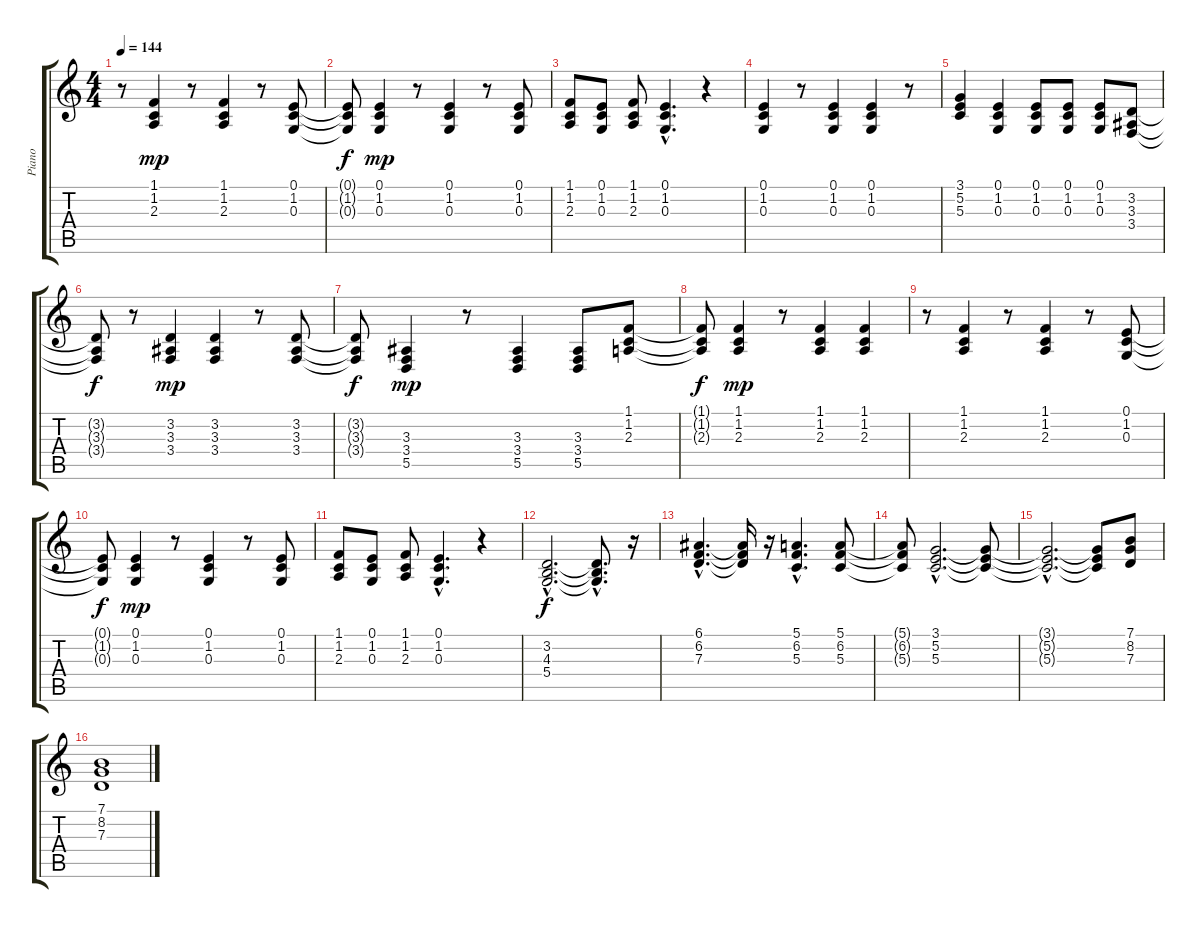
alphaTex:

\track ("Piano" "Piano") {instrument brightacousticpiano}
\staff {score tabs}
\tuning (E4 B3 G3 D3 A2 E2) {hide}
\ts (4 4)
\tempo 144
\clef g2
\ks c
r.8{dy mp} (1.1 1.2 2.3).4 r.8 (1.1 1.2 2.3).4 r.8 (0.1 1.2 0.3).8 |
(0.1{t} 1.2{t} 0.3{t}).8{dy f} (0.1 1.2 0.3).4{dy mp} r.8 (0.1 1.2 0.3).4 r.8 (0.1 1.2 0.3).8 |
(1.1 1.2 2.3).8 (0.1 1.2 0.3).8 (1.1 1.2 2.3).8 (0.1{hac} 1.2{hac} 0.3{hac}).4{d} r.4 |
(0.1 1.2 0.3).4 r.8 (0.1 1.2 0.3).4 (0.1 1.2 0.3).4 r.8 |
(3.1 5.2 5.3).4 (0.1 1.2 0.3).4 (0.1 1.2 0.3).8 (0.1 1.2 0.3).8 (0.1 1.2 0.3).8 (3.2 3.3 3.4).8 |
(3.2{t} 3.3{t} 3.4{t}).8{dy f} r.8 (3.2 3.3 3.4).4{dy mp} (3.2 3.3 3.4).4 r.8 (3.2 3.3 3.4).8 |
(3.2{t} 3.3{t} 3.4{t}).8{dy f} (3.3 3.4 5.5).4{dy mp} r.8 (3.3 3.4 5.5).4 (3.3 3.4 5.5).8 (1.1 1.2 2.3).8 |
(1.1{t} 1.2{t} 2.3{t}).8{dy f} (1.1 1.2 2.3).4{dy mp} r.8 (1.1 1.2 2.3).4 (1.1 1.2 2.3).4 |
r.8 (1.1 1.2 2.3).4 r.8 (1.1 1.2 2.3).4 r.8 (0.1 1.2 0.3).8 |
(0.1{t} 1.2{t} 0.3{t}).8{dy f} (0.1 1.2 0.3).4{dy mp} r.8 (0.1 1.2 0.3).4 r.8 (0.1 1.2 0.3).8 |
(1.1 1.2 2.3).8 (0.1 1.2 0.3).8 (1.1 1.2 2.3).8 (0.1{hac} 1.2{hac} 0.3{hac}).4{d} r.4 |
(3.2{hac} 4.3{hac} 5.4{hac}).2{d dy f} (3.2{hac t} 4.3{hac t} 5.4{hac t}).8{d} r.16 |
(6.1{hac} 6.2{hac} 7.3{hac}).4{d} (6.1{t} 6.2{t} 7.3{t}).16 r.16 (5.1{hac} 6.2{hac} 5.3{hac}).4{d} (5.1 6.2 5.3).8 |
(5.1{t} 6.2{t} 5.3{t}).8 (3.1{hac} 5.2{hac} 5.3{hac}).2{d} (3.1{t} 5.2{t} 5.3{t}).8 |
(3.1{hac t} 5.2{hac t} 5.3{hac t}).2{d} (3.1{t} 5.2{t} 5.3{t}).8 (7.1 8.2 7.3).8 |
(7.1 8.2 7.3).1
